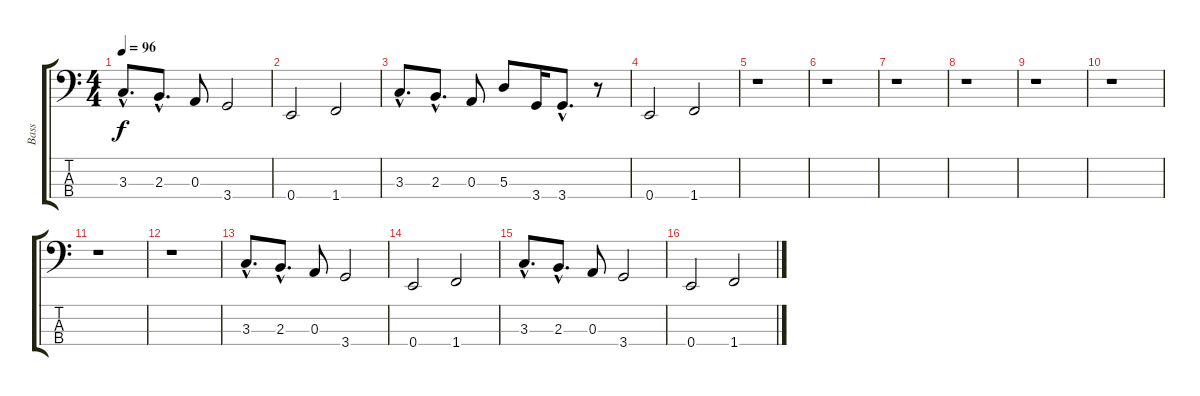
\track ("Bass" "Bass") {instrument electricbassfinger}
\staff {score tabs}
\tuning (G2 D2 A1 E1) {hide}
\ts (4 4)
\tempo 96
\clef f4
\ks c
3.3{hac}.8{d dy f} 2.3{hac}.8{d} 0.3.8 3.4.2 |
0.4.2 1.4.2 |
3.3{hac}.8{d} 2.3{hac}.8{d} 0.3.8 5.3.8 3.4.16 3.4{hac}.8{d} r.8 |
0.4.2 1.4.2 |
r.1 |
r.1 |
r.1 |
r.1 |
r.1 |
r.1 |
r.1 |
r.1 |
3.3{hac}.8{d} 2.3{hac}.8{d} 0.3.8 3.4.2 |
0.4.2 1.4.2 |
3.3{hac}.8{d} 2.3{hac}.8{d} 0.3.8 3.4.2 |
0.4.2 1.4.2
